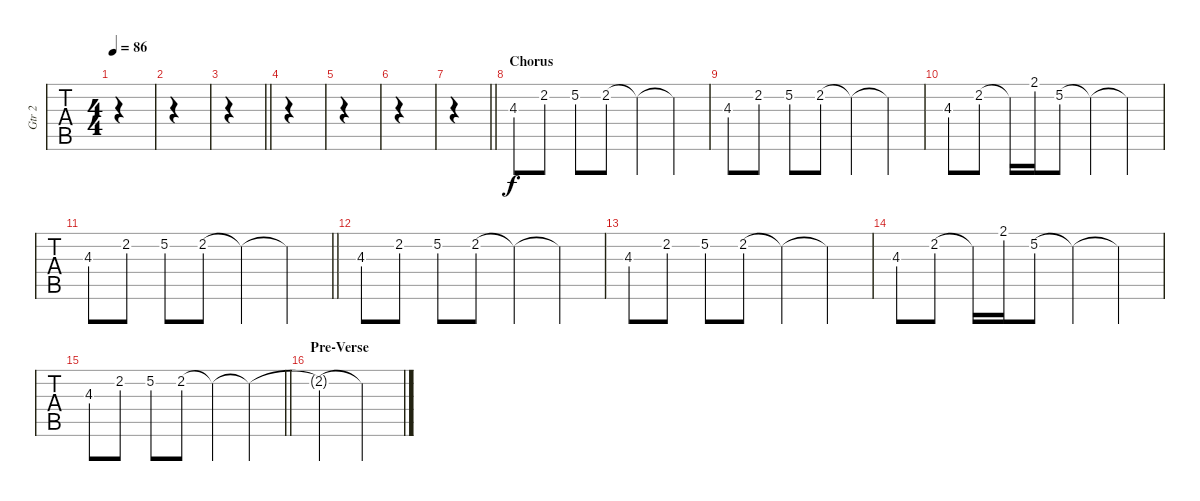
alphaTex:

\track ("Gtr 2" "Gtr 2") {instrument overdrivenguitar}
\staff {tabs}
\tuning (E4 B3 G3 D3 A2 E2) {hide}
\ts (4 4)
\tempo 86
\clef g2
\ks c
|
|
\barLineRight lightlight
|
|
|
|
\barLineRight lightlight
|
\section ("" "Chorus")
4.3.8 2.2.8 5.2.8 2.2.8 2.2{t}.4 2.2{t}.4 |
4.3.8 2.2.8 5.2.8 2.2.8 2.2{t}.4 2.2{t}.4 |
4.3.8 2.2.8 2.2{t}.16 2.1.16 5.2.8 5.2{t}.4 5.2{t}.4 |
\barLineRight lightlight
4.3.8 2.2.8 5.2.8 2.2.8 2.2{t}.4 2.2{t}.4 |
4.3.8 2.2.8 5.2.8 2.2.8 2.2{t}.4 2.2{t}.4 |
4.3.8 2.2.8 5.2.8 2.2.8 2.2{t}.4 2.2{t}.4 |
4.3.8 2.2.8 2.2{t}.16 2.1.16 5.2.8 5.2{t}.4 5.2{t}.4 |
\barLineRight lightlight
4.3.8 2.2.8 5.2.8 2.2.8 2.2{t}.4 2.2{t}.4 |
\section ("" "Pre-Verse")
2.2{t}.2 2.2{t}.2
